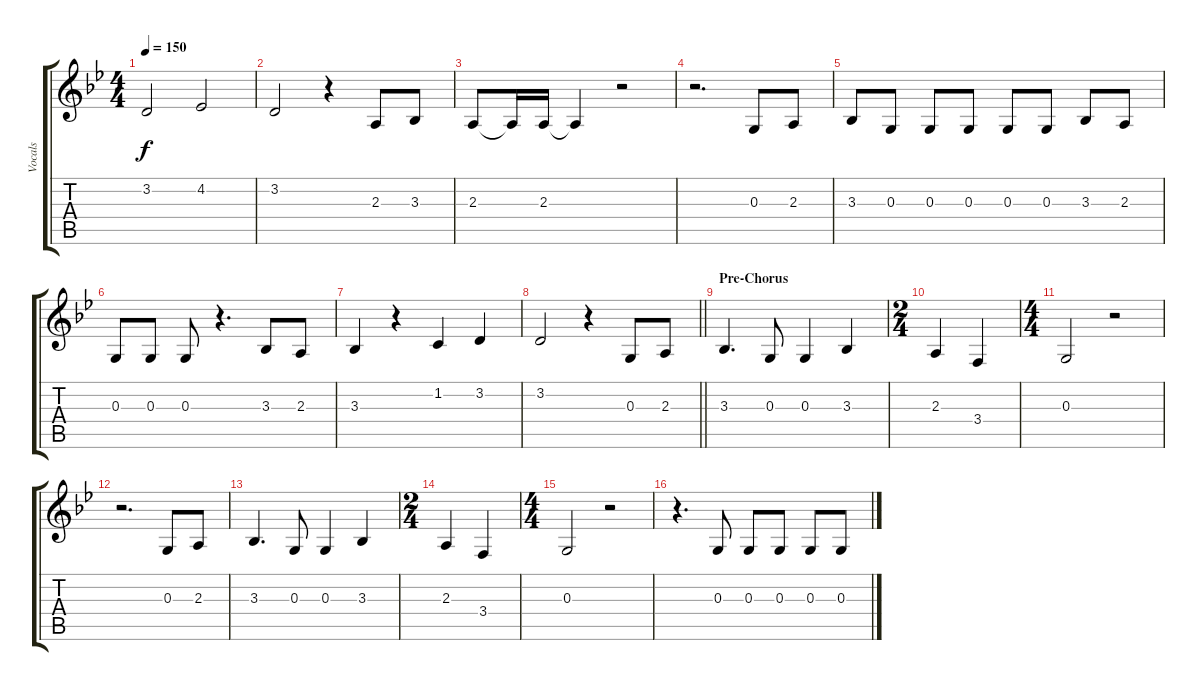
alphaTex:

\track ("Vocals" "Vocals") {instrument oboe}
\staff {score tabs}
\tuning (E4 B3 G3 D3 A2 E2) {hide}
\ts (4 4)
\tempo 150
\clef g2
\ks bb
3.2.2{dy f} 4.2.2 |
3.2.2 r.4 2.3.8 3.3.8 |
2.3.8 2.3{t}.16 2.3.16 2.3{t}.4 r.2 |
r.2{d} 0.3.8 2.3.8 |
3.3.8 0.3.8 0.3.8 0.3.8 0.3.8 0.3.8 3.3.8 2.3.8 |
0.3.8 0.3.8 0.3.8 r.4{d} 3.3.8 2.3.8 |
3.3.4 r.4 1.2.4 3.2.4 |
\barLineRight lightlight
3.2.2 r.4 0.3.8 2.3.8 |
\section ("" "Pre-Chorus")
3.3.4{d} 0.3.8 0.3.4 3.3.4 |
\ts (2 4)
2.3.4 3.4.4 |
\ts (4 4)
0.3.2 r.2 |
r.2{d} 0.3.8 2.3.8 |
3.3.4{d} 0.3.8 0.3.4 3.3.4 |
\ts (2 4)
2.3.4 3.4.4 |
\ts (4 4)
0.3.2 r.2 |
r.4{d} 0.3.8 0.3.8 0.3.8 0.3.8 0.3.8
